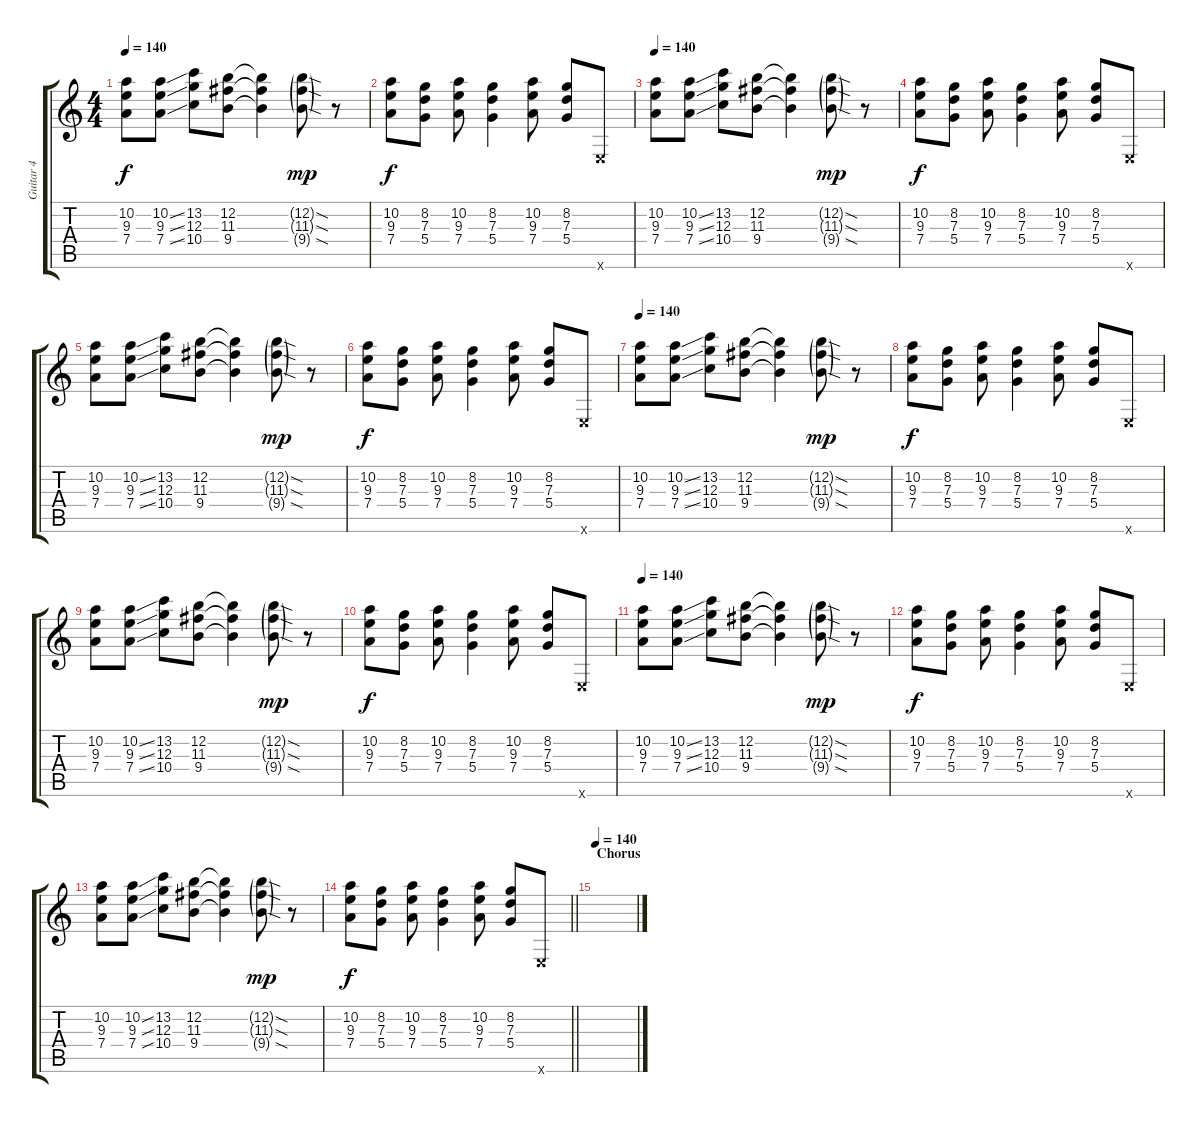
\track ("Guitar 4" "Guitar 4") {instrument overdrivenguitar}
\staff {score tabs}
\tuning (E4 B3 G3 D3 A2 E2) {hide}
\ts (4 4)
\tempo 140
\clef g2
\ks c
(10.2 9.3 7.4).8{dy f} (10.2{ss} 9.3{ss} 7.4{ss}).8 (13.2 12.3 10.4).8 (12.2 11.3 9.4).8 (12.2{t} 11.3{t} 9.4{t}).4 (12.2{sod g} 11.3{sod g} 9.4{sod g}).8{dy mp} r.8 |
(10.2 9.3 7.4).8{dy f} (8.2 7.3 5.4).8 (10.2 9.3 7.4).8 (8.2 7.3 5.4).4 (10.2 9.3 7.4).8 (8.2 7.3 5.4).8 0.6{x}.8 |
\tempo 140
(10.2 9.3 7.4).8 (10.2{ss} 9.3{ss} 7.4{ss}).8 (13.2 12.3 10.4).8 (12.2 11.3 9.4).8 (12.2{t} 11.3{t} 9.4{t}).4 (12.2{sod g} 11.3{sod g} 9.4{sod g}).8{dy mp} r.8 |
(10.2 9.3 7.4).8{dy f} (8.2 7.3 5.4).8 (10.2 9.3 7.4).8 (8.2 7.3 5.4).4 (10.2 9.3 7.4).8 (8.2 7.3 5.4).8 0.6{x}.8 |
(10.2 9.3 7.4).8 (10.2{ss} 9.3{ss} 7.4{ss}).8 (13.2 12.3 10.4).8 (12.2 11.3 9.4).8 (12.2{t} 11.3{t} 9.4{t}).4 (12.2{sod g} 11.3{sod g} 9.4{sod g}).8{dy mp} r.8 |
(10.2 9.3 7.4).8{dy f} (8.2 7.3 5.4).8 (10.2 9.3 7.4).8 (8.2 7.3 5.4).4 (10.2 9.3 7.4).8 (8.2 7.3 5.4).8 0.6{x}.8 |
\tempo 140
(10.2 9.3 7.4).8 (10.2{ss} 9.3{ss} 7.4{ss}).8 (13.2 12.3 10.4).8 (12.2 11.3 9.4).8 (12.2{t} 11.3{t} 9.4{t}).4 (12.2{sod g} 11.3{sod g} 9.4{sod g}).8{dy mp} r.8 |
(10.2 9.3 7.4).8{dy f} (8.2 7.3 5.4).8 (10.2 9.3 7.4).8 (8.2 7.3 5.4).4 (10.2 9.3 7.4).8 (8.2 7.3 5.4).8 0.6{x}.8 |
(10.2 9.3 7.4).8 (10.2{ss} 9.3{ss} 7.4{ss}).8 (13.2 12.3 10.4).8 (12.2 11.3 9.4).8 (12.2{t} 11.3{t} 9.4{t}).4 (12.2{sod g} 11.3{sod g} 9.4{sod g}).8{dy mp} r.8 |
(10.2 9.3 7.4).8{dy f} (8.2 7.3 5.4).8 (10.2 9.3 7.4).8 (8.2 7.3 5.4).4 (10.2 9.3 7.4).8 (8.2 7.3 5.4).8 0.6{x}.8 |
\tempo 140
(10.2 9.3 7.4).8 (10.2{ss} 9.3{ss} 7.4{ss}).8 (13.2 12.3 10.4).8 (12.2 11.3 9.4).8 (12.2{t} 11.3{t} 9.4{t}).4 (12.2{sod g} 11.3{sod g} 9.4{sod g}).8{dy mp} r.8 |
(10.2 9.3 7.4).8{dy f} (8.2 7.3 5.4).8 (10.2 9.3 7.4).8 (8.2 7.3 5.4).4 (10.2 9.3 7.4).8 (8.2 7.3 5.4).8 0.6{x}.8 |
(10.2 9.3 7.4).8 (10.2{ss} 9.3{ss} 7.4{ss}).8 (13.2 12.3 10.4).8 (12.2 11.3 9.4).8 (12.2{t} 11.3{t} 9.4{t}).4 (12.2{sod g} 11.3{sod g} 9.4{sod g}).8{dy mp} r.8 |
\barLineRight lightlight
(10.2 9.3 7.4).8{dy f} (8.2 7.3 5.4).8 (10.2 9.3 7.4).8 (8.2 7.3 5.4).4 (10.2 9.3 7.4).8 (8.2 7.3 5.4).8 0.6{x}.8 |
\section ("" "Chorus")
\tempo 140
